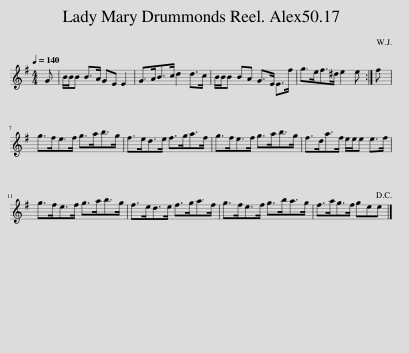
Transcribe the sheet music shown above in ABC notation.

X:1
L:1/8
Q:1/4=140
M:4/4
I:linebreak $
K:Emin
V:1 treble
V:1
 G | B/B/B B>A GE E2 | G>AB>c d2 d>c | B/B/B BA G>E E>f | g>ef>^d e2 e :| %5
 f |$ g>fe>f g>ab>g | f>ed>e f>ga>f | g>fe>f g>ab>g | f>da>f e/e/e e>f |$ %10
 g>fe>f g>ab>g | f>ed>e f>ga>f | g>fe>f g>ba>g | f>ag>f gee!D.C.! |] %14
